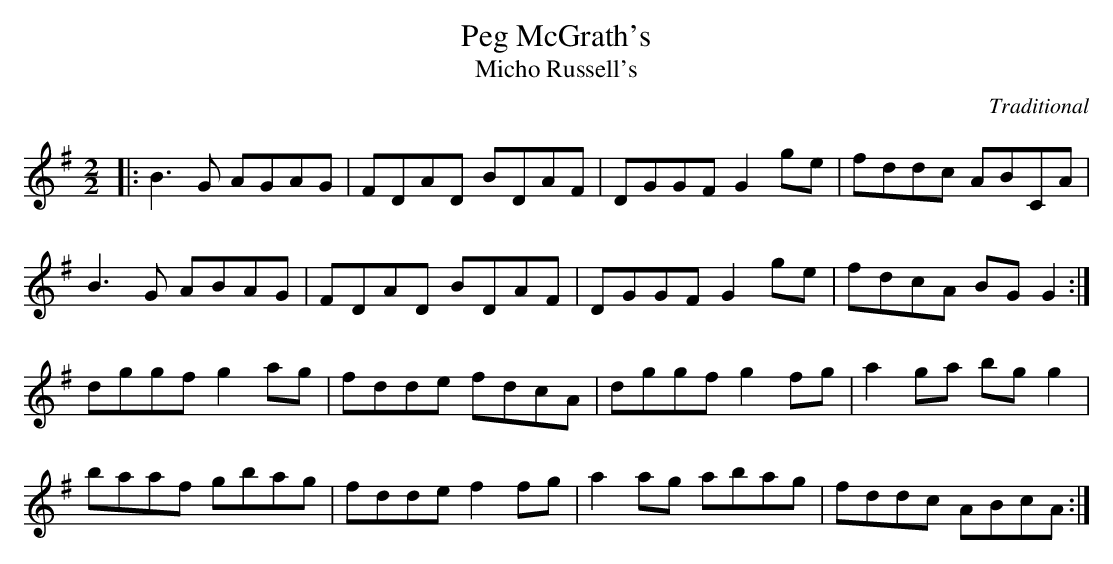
X:1
T: Peg McGrath's
T: Micho Russell's
C: Traditional
M: 2/2
L: 1/8
K: G
|:B3G AGAG|FDAD BDAF|DGGF G2ge|fddc ABCA|
B3G ABAG|FDAD BDAF|DGGF G2ge|fdcA BGG2:|
dggf g2ag|fdde fdcA|dggf g2fg|a2ga bgg2|
baaf gbag|fdde f2fg|a2ag abag|fddc ABcA:|
